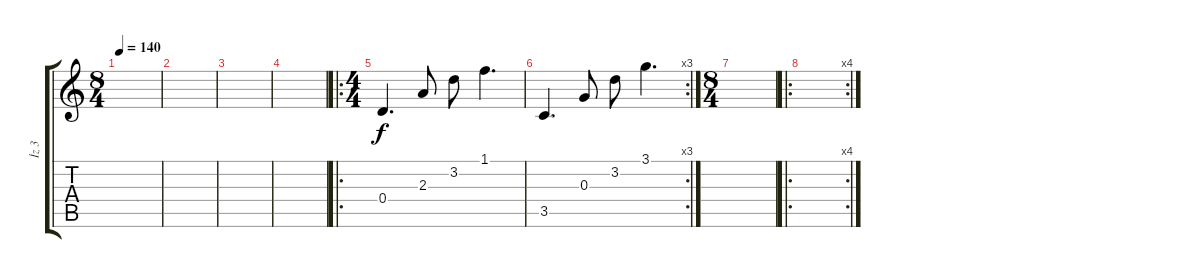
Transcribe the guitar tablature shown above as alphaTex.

\track ("İz 3" "İz 3") {instrument electricguitarclean}
\staff {score tabs}
\tuning (E4 B3 G3 D3 A2 D2) {hide}
\ts (8 4)
\tempo 140
\clef g2
\ks c
|
|
|
|
\ro
\ts (4 4)
0.4.4{d} 2.3.8 3.2.8 1.1.4{d} |
\rc 3
3.5.4{d} 0.3.8 3.2.8 3.1.4{d} |
\ts (8 4)
|
\ro
\rc 4
